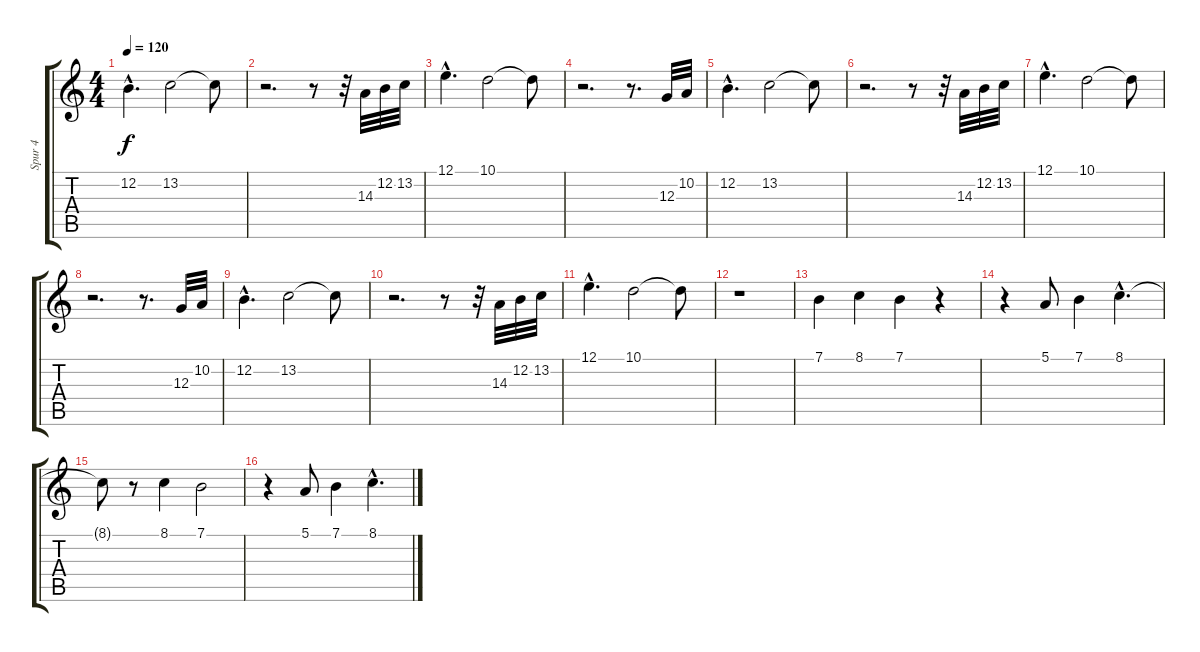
\track ("Spur 4" "Spur 4") {instrument electricgrandpiano}
\staff {score tabs}
\tuning (E4 B3 G3 D3 A2 E2) {hide}
\ts (4 4)
\tempo 120
\clef g2
\ks c
12.2{hac}.4{d dy f} 13.2.2 13.2{t}.8 |
r.2{d} r.8 r.32 14.3.32 12.2.32 13.2.32 |
12.1{hac}.4{d} 10.1.2 10.1{t}.8 |
r.2{d} r.8{d} 12.3.32 10.2.32 |
12.2{hac}.4{d} 13.2.2 13.2{t}.8 |
r.2{d} r.8 r.32 14.3.32 12.2.32 13.2.32 |
12.1{hac}.4{d} 10.1.2 10.1{t}.8 |
r.2{d} r.8{d} 12.3.32 10.2.32 |
12.2{hac}.4{d} 13.2.2 13.2{t}.8 |
r.2{d} r.8 r.32 14.3.32 12.2.32 13.2.32 |
12.1{hac}.4{d} 10.1.2 10.1{t}.8 |
r.1 |
7.1.4 8.1.4 7.1.4 r.4 |
r.4 5.1.8 7.1.4 8.1{hac}.4{d} |
8.1{t}.8 r.8 8.1.4 7.1.2 |
r.4 5.1.8 7.1.4 8.1{hac}.4{d}
